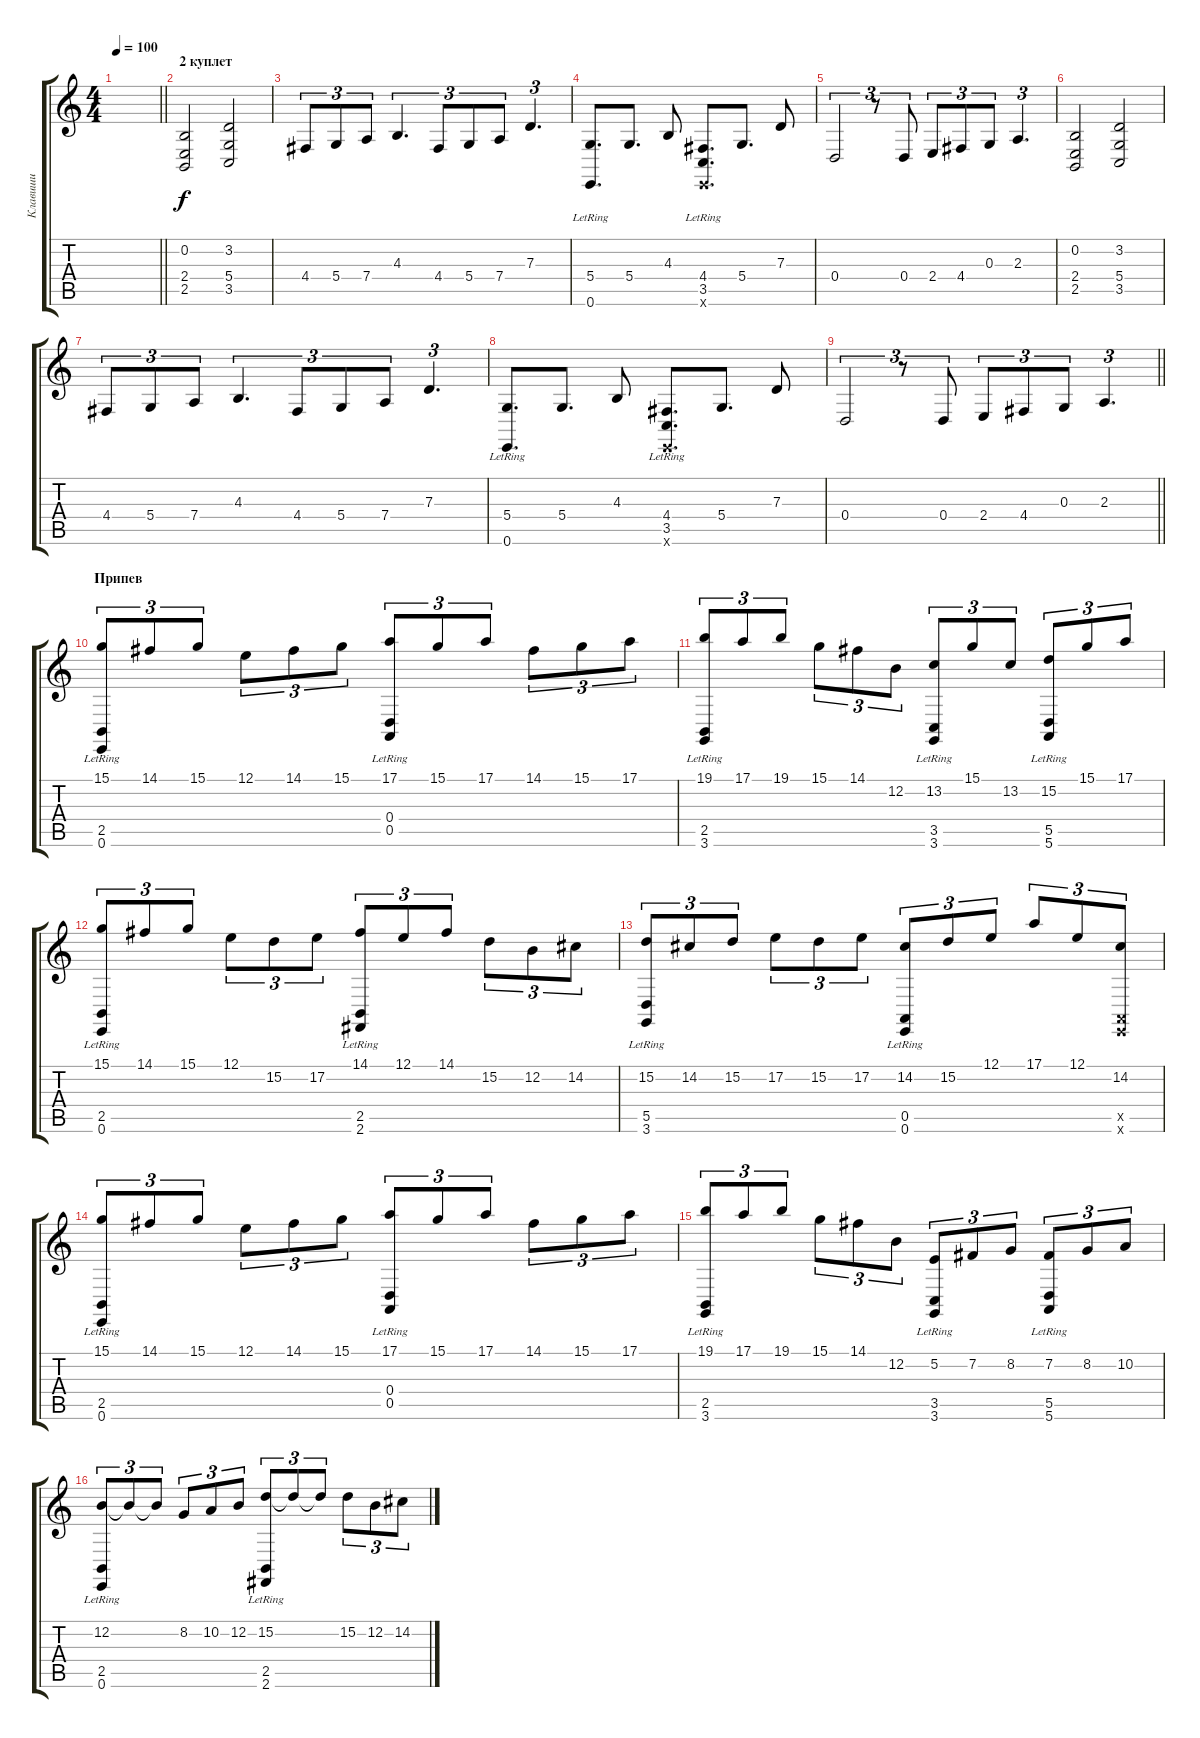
\track ("Клавиши" "Клавиши") {instrument brightacousticpiano}
\staff {score tabs}
\tuning (E4 B3 G3 D3 A2 E2) {hide}
\ts (4 4)
\tempo 100
\clef g2
\barLineRight lightlight
\ks c
|
\section ("" "2 куплет")
(0.2 2.4 2.5).2{instrument brightacousticpiano} (3.2 5.4 3.5).2 |
4.4.8{tu (3 2)} 5.4.8{tu (3 2)} 7.4.8{tu (3 2)} 4.3.4{d tu (3 2)} 4.4.8{tu (3 2)} 5.4.8{tu (3 2)} 7.4.8{tu (3 2)} 7.3.4{d tu (3 2)} |
(5.4 0.6{lr}).8{d} 5.4.8{d} 4.3.8 (4.4 3.5{lr} 0.6{x}).8{d} 5.4.8{d} 7.3.8 |
0.4.2{tu (3 2)} r.8{tu (3 2)} 0.4.8{tu (3 2)} 2.4.8{tu (3 2)} 4.4.8{tu (3 2)} 0.3.8{tu (3 2)} 2.3.4{d tu (3 2)} |
(0.2 2.4 2.5).2 (3.2 5.4 3.5).2 |
4.4.8{tu (3 2)} 5.4.8{tu (3 2)} 7.4.8{tu (3 2)} 4.3.4{d tu (3 2)} 4.4.8{tu (3 2)} 5.4.8{tu (3 2)} 7.4.8{tu (3 2)} 7.3.4{d tu (3 2)} |
(5.4 0.6{lr}).8{d} 5.4.8{d} 4.3.8 (4.4 3.5{lr} 0.6{x}).8{d} 5.4.8{d} 7.3.8 |
\barLineRight lightlight
0.4.2{tu (3 2)} r.8{tu (3 2)} 0.4.8{tu (3 2)} 2.4.8{tu (3 2)} 4.4.8{tu (3 2)} 0.3.8{tu (3 2)} 2.3.4{d tu (3 2)} |
\section ("" "Припев")
(15.1 2.5{lr} 0.6{lr}).8{tu (3 2) instrument stringensemble1} 14.1.8{tu (3 2)} 15.1.8{tu (3 2)} 12.1.8{tu (3 2)} 14.1.8{tu (3 2)} 15.1.8{tu (3 2)} (17.1 0.4{lr} 0.5{lr}).8{tu (3 2)} 15.1.8{tu (3 2)} 17.1.8{tu (3 2)} 14.1.8{tu (3 2)} 15.1.8{tu (3 2)} 17.1.8{tu (3 2)} |
(19.1 2.5{lr} 3.6{lr}).8{tu (3 2)} 17.1.8{tu (3 2)} 19.1.8{tu (3 2)} 15.1.8{tu (3 2)} 14.1.8{tu (3 2)} 12.2.8{tu (3 2)} (13.2 3.5{lr} 3.6{lr}).8{tu (3 2)} 15.1.8{tu (3 2)} 13.2.8{tu (3 2)} (15.2 5.5{lr} 5.6{lr}).8{tu (3 2)} 15.1.8{tu (3 2)} 17.1.8{tu (3 2)} |
(15.1 2.5{lr} 0.6{lr}).8{tu (3 2)} 14.1.8{tu (3 2)} 15.1.8{tu (3 2)} 12.1.8{tu (3 2)} 15.2.8{tu (3 2)} 17.2.8{tu (3 2)} (14.1 2.5{lr} 2.6{lr}).8{tu (3 2)} 12.1.8{tu (3 2)} 14.1.8{tu (3 2)} 15.2.8{tu (3 2)} 12.2.8{tu (3 2)} 14.2.8{tu (3 2)} |
(15.2 5.5{lr} 3.6{lr}).8{tu (3 2)} 14.2.8{tu (3 2)} 15.2.8{tu (3 2)} 17.2.8{tu (3 2)} 15.2.8{tu (3 2)} 17.2.8{tu (3 2)} (14.2 0.5{lr} 0.6{lr}).8{tu (3 2)} 15.2.8{tu (3 2)} 12.1.8{tu (3 2)} 17.1.8{tu (3 2)} 12.1.8{tu (3 2)} (14.2 0.5{x} 0.6{x}).8{tu (3 2)} |
(15.1 2.5{lr} 0.6{lr}).8{tu (3 2) instrument stringensemble1} 14.1.8{tu (3 2)} 15.1.8{tu (3 2)} 12.1.8{tu (3 2)} 14.1.8{tu (3 2)} 15.1.8{tu (3 2)} (17.1 0.4{lr} 0.5{lr}).8{tu (3 2)} 15.1.8{tu (3 2)} 17.1.8{tu (3 2)} 14.1.8{tu (3 2)} 15.1.8{tu (3 2)} 17.1.8{tu (3 2)} |
(19.1 2.5{lr} 3.6{lr}).8{tu (3 2)} 17.1.8{tu (3 2)} 19.1.8{tu (3 2)} 15.1.8{tu (3 2)} 14.1.8{tu (3 2)} 12.2.8{tu (3 2)} (5.2 3.5{lr} 3.6{lr}).8{tu (3 2)} 7.2.8{tu (3 2)} 8.2.8{tu (3 2)} (7.2 5.5{lr} 5.6{lr}).8{tu (3 2)} 8.2.8{tu (3 2)} 10.2.8{tu (3 2)} |
(12.2 2.5{lr} 0.6{lr}).8{tu (3 2)} 12.2{t}.8{tu (3 2)} 12.2{t}.8{tu (3 2)} 8.2.8{tu (3 2)} 10.2.8{tu (3 2)} 12.2.8{tu (3 2)} (15.2 2.5{lr} 2.6{lr}).8{tu (3 2)} 15.2{t}.8{tu (3 2)} 15.2{t}.8{tu (3 2)} 15.2.8{tu (3 2)} 12.2.8{tu (3 2)} 14.2.8{tu (3 2)}
